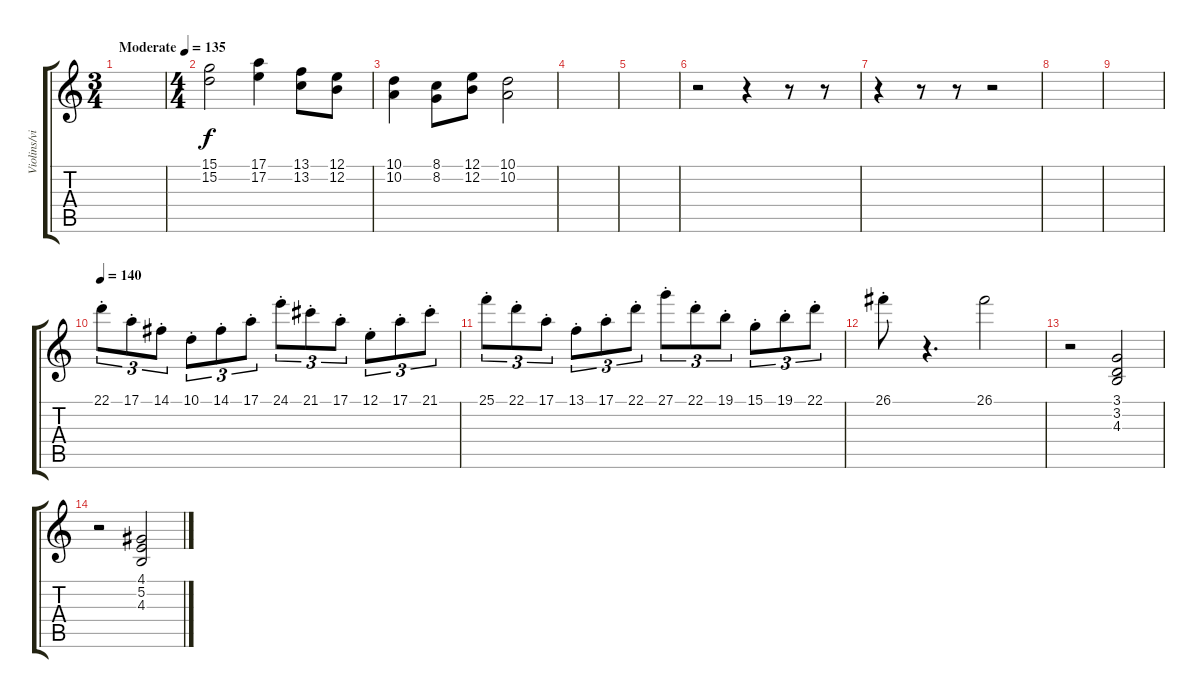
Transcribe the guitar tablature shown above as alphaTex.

\track ("Violins/violas" "Violins/vi") {instrument stringensemble1}
\staff {score tabs}
\tuning (E4 B3 G3 D3 A2 E2) {hide}
\ts (3 4)
\tempo (135 "Moderate")
\clef g2
\ks c
|
\ts (4 4)
(15.1 15.2).2 (17.1 17.2).4 (13.1 13.2).8 (12.1 12.2).8 |
(10.1 10.2).4 (8.1 8.2).8 (12.1 12.2).8 (10.1 10.2).2 |
|
|
r.2 r.4 r.8 r.8 |
r.4 r.8 r.8 r.2 |
|
|
\tempo 140
22.1{st}.8{tu (3 2)} 17.1{st}.8{tu (3 2)} 14.1{st}.8{tu (3 2)} 10.1{st}.8{tu (3 2)} 14.1{st}.8{tu (3 2)} 17.1{st}.8{tu (3 2)} 24.1{st}.8{tu (3 2)} 21.1{st}.8{tu (3 2)} 17.1{st}.8{tu (3 2)} 12.1{st}.8{tu (3 2)} 17.1{st}.8{tu (3 2)} 21.1{st}.8{tu (3 2)} |
25.1{st}.8{tu (3 2)} 22.1{st}.8{tu (3 2)} 17.1{st}.8{tu (3 2)} 13.1{st}.8{tu (3 2)} 17.1{st}.8{tu (3 2)} 22.1{st}.8{tu (3 2)} 27.1{st}.8{tu (3 2)} 22.1{st}.8{tu (3 2)} 19.1{st}.8{tu (3 2)} 15.1{st}.8{tu (3 2)} 19.1{st}.8{tu (3 2)} 22.1{st}.8{tu (3 2)} |
26.1{st}.8 r.4{d} 26.1.2 |
r.2 (3.1 3.2 4.3).2 |
r.2 (4.1 5.2 4.3).2
